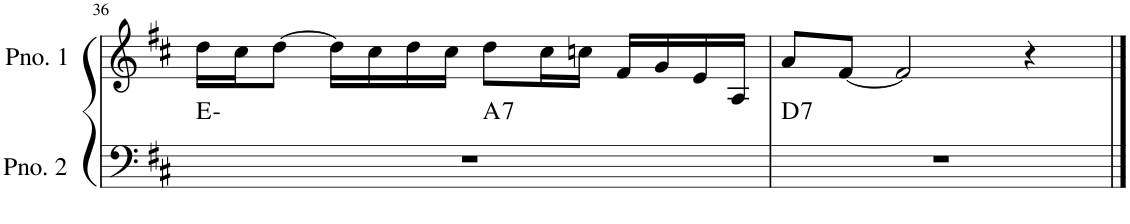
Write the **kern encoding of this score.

**kern	**harte	**kern
*part2	*part2	*part1
*staff2	*	*staff1
*I"ピアノ 2	*	*I"ピアノ 1
!!LO:PB:g=z
*clefF4	*	*clefG2
*k[f#c#]	*	*k[f#c#]
*M4/4	*	*M4/4
=36	=36	=36
*^	*	*
1r	2ryy	E:min	16dd\LL
.	.	.	16cc#\J
.	.	.	[8dd\J
.	.	.	16dd\LL]
.	.	.	16cc#\
.	.	.	16dd\
.	.	.	16cc#\JJ
!	!	!LO:H:kt=7	!
.	2ryy	A:7	8dd\L
.	.	.	16cc#\L
.	.	.	16ccn\JJ
.	.	.	16f#/LL
.	.	.	16g/
.	.	.	16e/
.	.	.	16A/JJ
=37	=37	=37	=37
!	!	!LO:H:kt=7	!
*v	*v	*	*
1r	D:7	8a/L
.	.	[8f#/J
.	.	2f#/]
.	.	4r
==	==	==
*-	*-	*-
